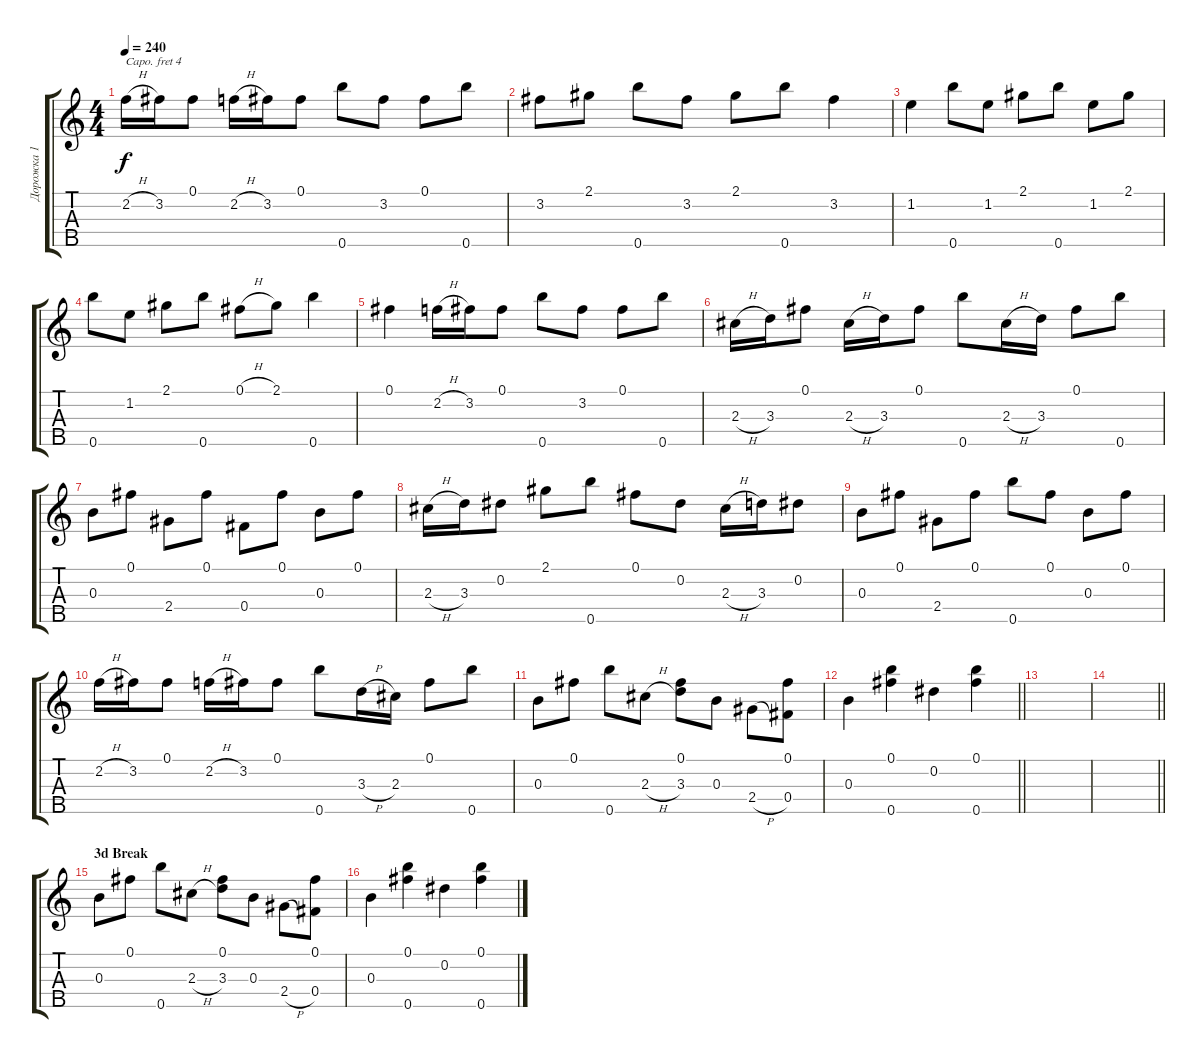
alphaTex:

\track ("Дорожка 1" "Дорожка 1") {instrument banjo}
\staff {score tabs}
\capo 4
\tuning (D4 B3 G3 D3 G4) {hide}
\displaytranspose 12
\ts (4 4)
\tempo 240
\clef g2
\ks c
2.2{h}.16{dy f} 3.2.16 0.1.8 2.2{h}.16 3.2.16 0.1.8 0.5.8 3.2.8 0.1.8 0.5.8 |
3.2.8 2.1.8 0.5.8 3.2.8 2.1.8 0.5.8 3.2.4 |
1.2.4 0.5.8 1.2.8 2.1.8 0.5.8 1.2.8 2.1.8 |
0.5.8 1.2.8 2.1.8 0.5.8 0.1{h}.8 2.1.8 0.5.4 |
0.1.4 2.2{h}.16 3.2.16 0.1.8 0.5.8 3.2.8 0.1.8 0.5.8 |
2.3{h}.16 3.3.16 0.1.8 2.3{h}.16 3.3.16 0.1.8 0.5.8 2.3{h}.16 3.3.16 0.1.8 0.5.8 |
0.3.8 0.1.8 2.4.8 0.1.8 0.4.8 0.1.8 0.3.8 0.1.8 |
2.3{h}.16 3.3.16 0.2.8 2.1.8 0.5.8 0.1.8 0.2.8 2.3{h}.16 3.3.16 0.2.8 |
0.3.8 0.1.8 2.4.8 0.1.8 0.5.8 0.1.8 0.3.8 0.1.8 |
2.2{h}.16 3.2.16 0.1.8 2.2{h}.16 3.2.16 0.1.8 0.5.8 3.3{h}.16 2.3.16 0.1.8 0.5.8 |
0.3.8 0.1.8 0.5.8 2.3{h}.8 (0.1 3.3).8 0.3.8 2.4{h}.8 (0.1 0.4).8 |
\barLineRight lightlight
0.3.4 (0.1 0.5).4 0.2.4 (0.1 0.5).4 |
|
\barLineRight lightlight
|
\section ("" "3d Break")
0.3.8 0.1.8 0.5.8 2.3{h}.8 (0.1 3.3).8 0.3.8 2.4{h}.8 (0.1 0.4).8 |
0.3.4 (0.1 0.5).4 0.2.4 (0.1 0.5).4
